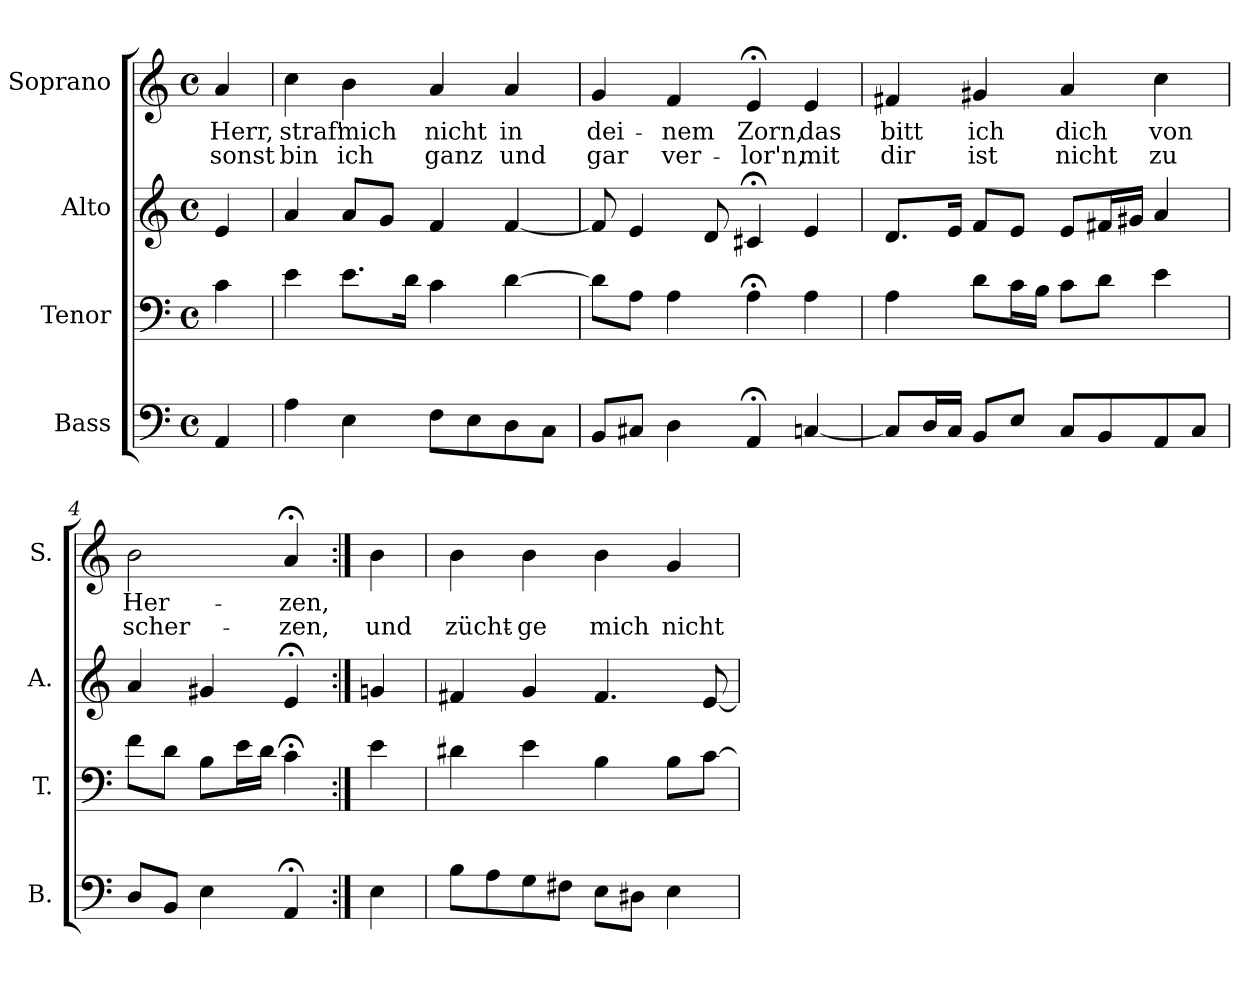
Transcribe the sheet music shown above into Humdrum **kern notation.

**kern	**kern	**kern	**kern	**text	**text
*part4	*part3	*part2	*part1	*part1	*part1
*staff4	*staff3	*staff2	*staff1	*staff1	*staff1
*I"Bass	*I"Tenor	*I"Alto	*I"Soprano	*	*
*I'B.	*I'T.	*I'A.	*I'S.	*	*
*clefF4	*clefF4	*clefG2	*clefG2	*	*
*k[]	*k[]	*k[]	*k[]	*	*
*	*	*	*a:	*	*
*M4/4	*M4/4	*M4/4	*M4/4	*	*
*met(c)	*met(c)	*met(c)	*met(c)	*	*
=	=	=	=	=	=
4AA/	4c\	4e/	4a/	Herr,	sonst
=1	=1	=1	=1	=1	=1
4A\	4e\	4a/	4cc\	straf'	bin
4E\	8.e\L	8a/L	4b\	mich	ich
.	.	8g/J	.	.	.
.	16d\Jk	.	.	.	.
8F\L	4c\	4f/	4a/	nicht	ganz
8E\	.	.	.	.	.
8D\	[4d\	[4f/	4a/	in	und
8C\J	.	.	.	.	.
=2	=2	=2	=2	=2	=2
8BB/L	8d\L]	8f/]	4g/	dei-	gar
8C#X/J	8A\J	4e/	.	.	.
4D\	4A\	.	4f/	-nem	ver-
.	.	8d/	.	.	.
4AA;</	4A;<\	4c#X;</	4e;</	Zorn,	-lor'n,
[4Cn/	4A\	4e/	4e/	das	mit
=3	=3	=3	=3	=3	=3
8C/L]	4A\	8.d/L	4f#X/	bitt	dir
16D/L	.	.	.	.	.
16C/JJ	.	16e/Jk	.	.	.
8BB/L	8d\L	8f/L	4g#X/	ich	ist
8E/J	16c\L	8e/J	.	.	.
.	16B\JJ	.	.	.	.
8C/L	8c\L	8e/L	4a/	dich	nicht
8BB/	8d\J	16f#X/L	.	.	.
.	.	16g#X/JJ	.	.	.
8AA/	4e\	4a/	4cc\	von	zu
8C/J	.	.	.	.	.
=4	=4	=4	=4	=4	=4
8D/L	8f\L	4a/	2b\	Her-	scher-
8BB/J	8d\J	.	.	.	.
4E\	8B\L	4g#X/	.	.	.
.	16e\L	.	.	.	.
.	16d\JJ	.	.	.	.
4AA;</	4c;<\	4e;</	4a;</	-zen,	-zen,
!!LO:LB:g=z
=4a:|!	=4a:|!	=4a:|!	=4a:|!	=4a:|!	=4a:|!
4E\	4e\	4gn/	4b\	.	und
=5	=5	=5	=5	=5	=5
8B\L	4d#X\	4f#X/	4b\	.	zücht-
8A\	.	.	.	.	.
8G\	4e\	4g/	4b\	.	-ge
8F#X\J	.	.	.	.	.
8E\L	4B\	4.f#/	4b\	.	mich
8D#X\J	.	.	.	.	.
4E\	8B\L	.	4g/	.	nicht
.	[8c\J	[8e/	.	.	.
=	=	=	=	=	=
*-	*-	*-	*-	*-	*-
